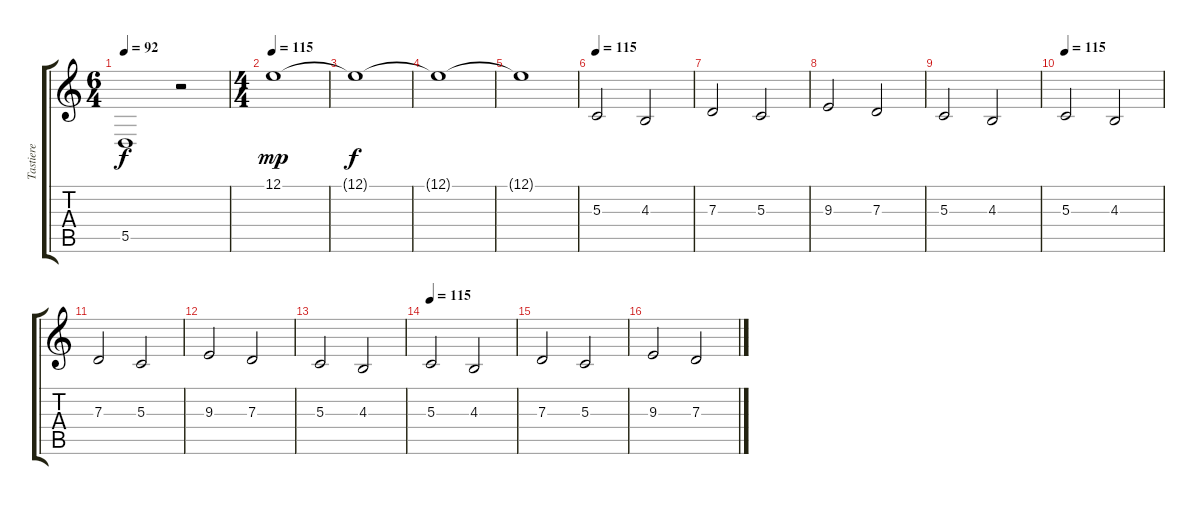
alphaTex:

\track ("Tastiere" "Tastiere") {instrument stringensemble2}
\staff {score tabs}
\tuning (E4 B3 G3 D3 A2 E2) {hide}
\ts (6 4)
\tempo 92
\clef g2
\ks c
5.5.1{dy f} r.2 |
\ts (4 4)
\tempo 115
12.1.1{dy mp} |
12.1{t}.1{dy f} |
12.1{t}.1 |
12.1{t}.1 |
\tempo 115
5.3.2{volume 11} 4.3.2 |
7.3.2 5.3.2 |
9.3.2 7.3.2 |
5.3.2 4.3.2 |
\tempo 115
5.3.2 4.3.2 |
7.3.2 5.3.2 |
9.3.2 7.3.2 |
5.3.2 4.3.2 |
\tempo 115
5.3.2{volume 11} 4.3.2 |
7.3.2 5.3.2 |
9.3.2 7.3.2
